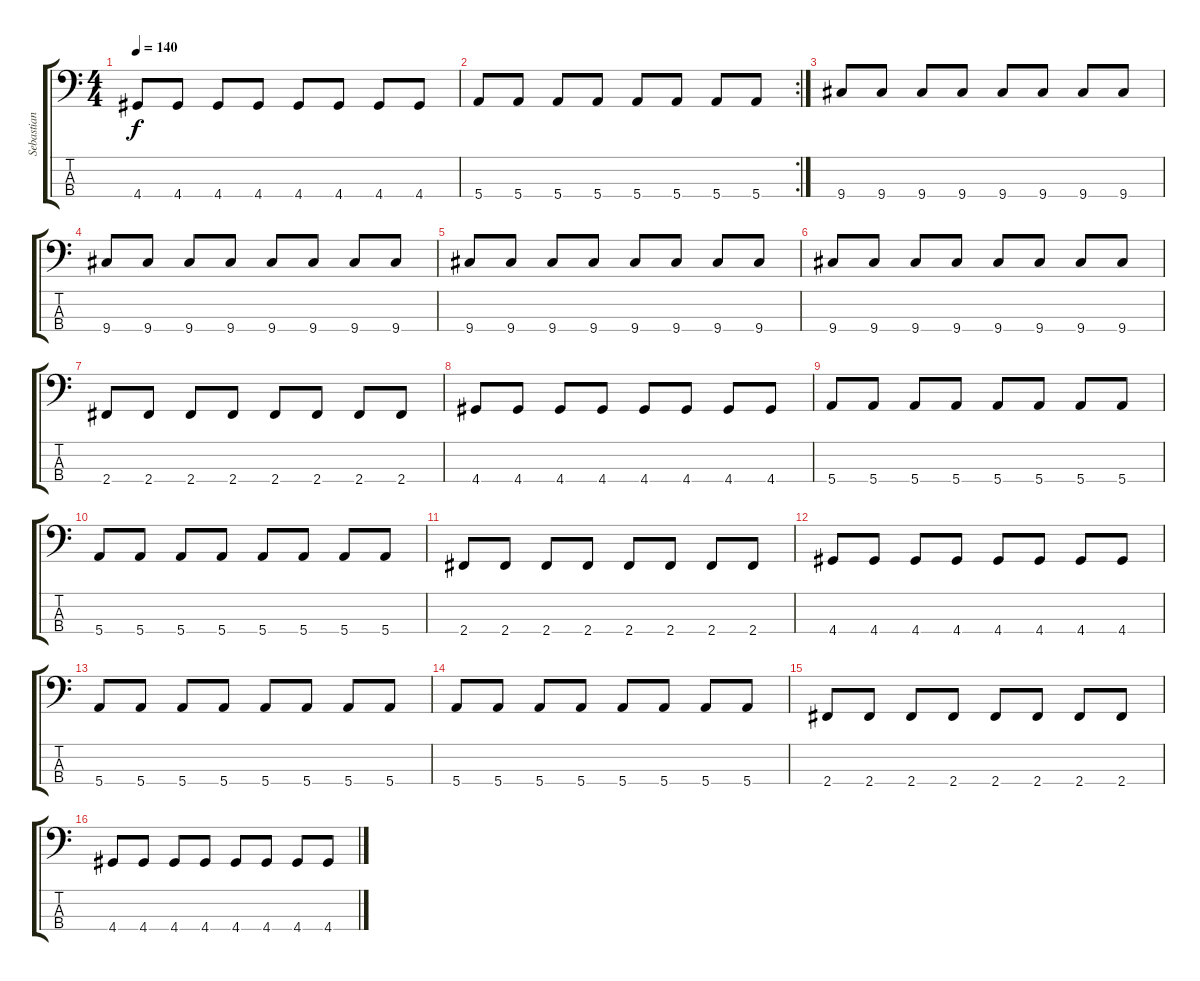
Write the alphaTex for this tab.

\track ("Sebastian" "Sebastian") {instrument electricbasspick}
\staff {score tabs}
\tuning (G2 D2 A1 E1) {hide}
\ts (4 4)
\tempo 140
\clef f4
\ks c
4.4.8{dy f} 4.4.8 4.4.8 4.4.8 4.4.8 4.4.8 4.4.8 4.4.8 |
\rc 2
5.4.8 5.4.8 5.4.8 5.4.8 5.4.8 5.4.8 5.4.8 5.4.8 |
9.4.8 9.4.8 9.4.8 9.4.8 9.4.8 9.4.8 9.4.8 9.4.8 |
9.4.8 9.4.8 9.4.8 9.4.8 9.4.8 9.4.8 9.4.8 9.4.8 |
9.4.8 9.4.8 9.4.8 9.4.8 9.4.8 9.4.8 9.4.8 9.4.8 |
9.4.8 9.4.8 9.4.8 9.4.8 9.4.8 9.4.8 9.4.8 9.4.8 |
2.4.8 2.4.8 2.4.8 2.4.8 2.4.8 2.4.8 2.4.8 2.4.8 |
4.4.8 4.4.8 4.4.8 4.4.8 4.4.8 4.4.8 4.4.8 4.4.8 |
5.4.8 5.4.8 5.4.8 5.4.8 5.4.8 5.4.8 5.4.8 5.4.8 |
5.4.8 5.4.8 5.4.8 5.4.8 5.4.8 5.4.8 5.4.8 5.4.8 |
2.4.8 2.4.8 2.4.8 2.4.8 2.4.8 2.4.8 2.4.8 2.4.8 |
4.4.8 4.4.8 4.4.8 4.4.8 4.4.8 4.4.8 4.4.8 4.4.8 |
5.4.8 5.4.8 5.4.8 5.4.8 5.4.8 5.4.8 5.4.8 5.4.8 |
5.4.8 5.4.8 5.4.8 5.4.8 5.4.8 5.4.8 5.4.8 5.4.8 |
2.4.8 2.4.8 2.4.8 2.4.8 2.4.8 2.4.8 2.4.8 2.4.8 |
4.4.8 4.4.8 4.4.8 4.4.8 4.4.8 4.4.8 4.4.8 4.4.8
